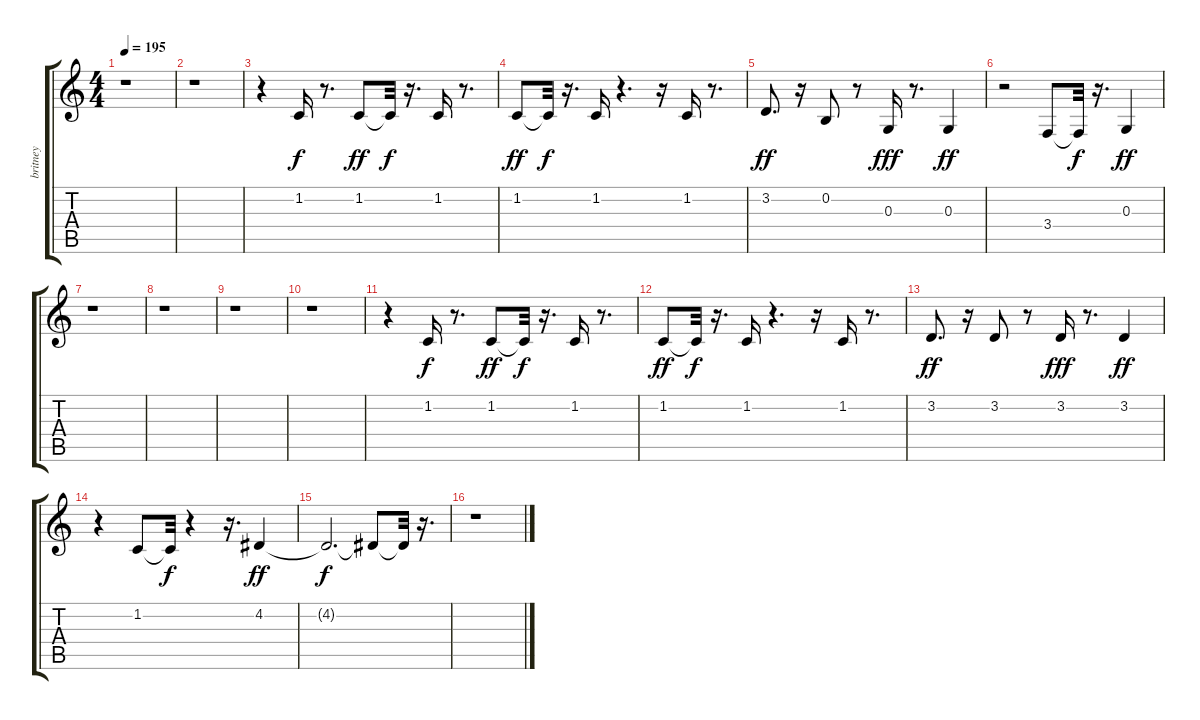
\track ("britney" "britney") {instrument lead6voice}
\staff {score tabs}
\tuning (E4 B3 G3 D3 A2 E2) {hide}
\ts (4 4)
\tempo 195
\clef g2
\ks c
r.1{dy f} |
r.1 |
r.4 1.2.16 r.8{d} 1.2.8{dy ff} 1.2{t}.32{dy f} r.16{d} 1.2.16 r.8{d} |
1.2.8{dy ff} 1.2{t}.32{dy f} r.16{d} 1.2.16 r.4{d} r.16 1.2.16 r.8{d} |
3.2.8{d dy ff} r.16 0.2.8 r.8 0.3.16{dy fff} r.8{d} 0.3.4{dy ff} |
r.2 3.4.8 3.4{t}.32{dy f} r.16{d} 0.3.4{dy ff} |
r.1 |
r.1 |
r.1 |
r.1 |
r.4 1.2.16{dy f} r.8{d} 1.2.8{dy ff} 1.2{t}.32{dy f} r.16{d} 1.2.16 r.8{d} |
1.2.8{dy ff} 1.2{t}.32{dy f} r.16{d} 1.2.16 r.4{d} r.16 1.2.16 r.8{d} |
3.2.8{d dy ff} r.16 3.2.8 r.8 3.2.16{dy fff} r.8{d} 3.2.4{dy ff} |
r.4 1.2.8 1.2{t}.32{dy f} r.4 r.16{d} 4.2.4{dy ff} |
4.2{t}.2{d dy f} 4.2{t}.8 4.2{t}.32 r.16{d} |
r.1
